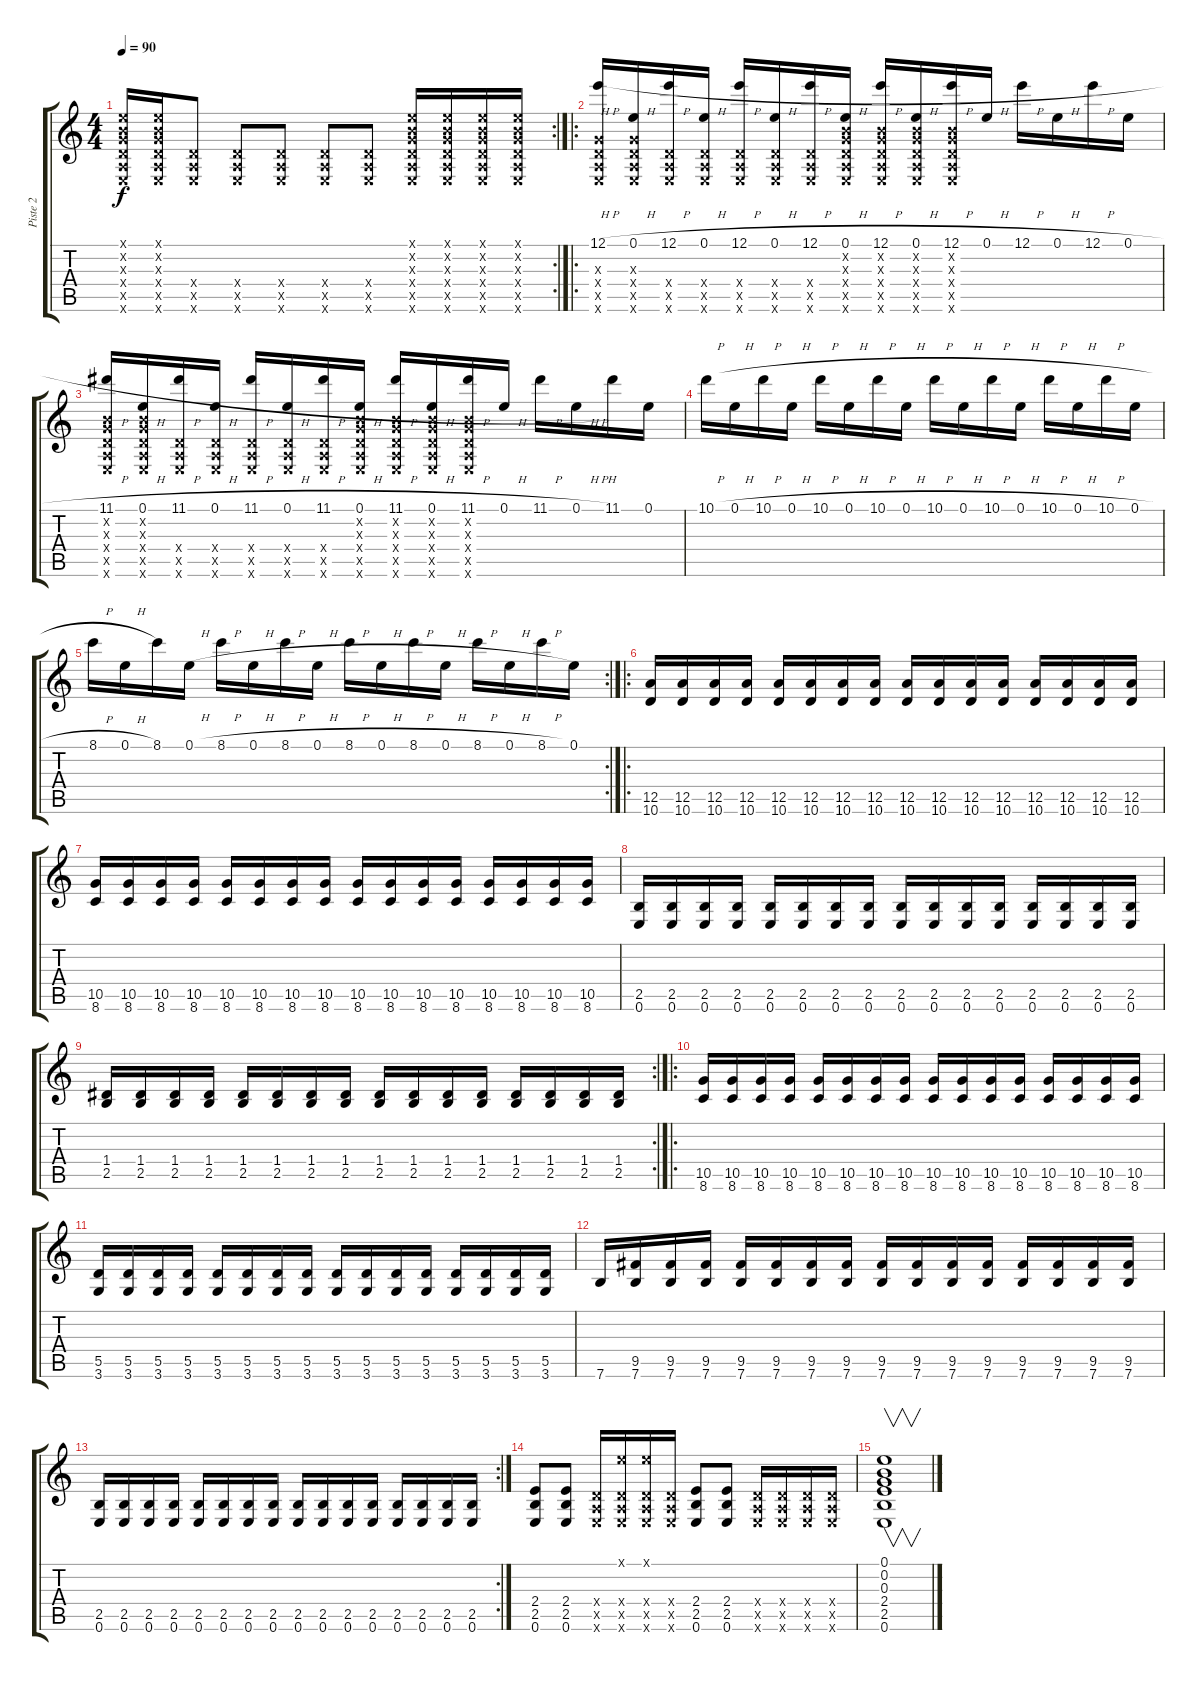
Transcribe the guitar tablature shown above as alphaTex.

\track ("Piste 2" "Piste 2") {instrument overdrivenguitar}
\staff {score tabs}
\tuning (E4 B3 G3 D3 A2 E2) {hide}
\rc 2
\ts (4 4)
\tempo 90
\clef g2
\ks c
(0.1{x} 0.2{x} 0.3{x} 0.4{x} 0.5{x} 0.6{x}).16{dy f} (0.1{x} 0.2{x} 0.3{x} 0.4{x} 0.5{x} 0.6{x}).16 (0.4{x} 0.5{x} 0.6{x}).8 (0.4{x} 0.5{x} 0.6{x}).8 (0.4{x} 0.5{x} 0.6{x}).8 (0.4{x} 0.5{x} 0.6{x}).8 (0.4{x} 0.5{x} 0.6{x}).8 (0.1{x} 0.2{x} 0.3{x} 0.4{x} 0.5{x} 0.6{x}).16 (0.1{x} 0.2{x} 0.3{x} 0.4{x} 0.5{x} 0.6{x}).16 (0.1{x} 0.2{x} 0.3{x} 0.4{x} 0.5{x} 0.6{x}).16 (0.1{x} 0.2{x} 0.3{x} 0.4{x} 0.5{x} 0.6{x}).16 |
\ro
(12.1{h} 0.3{x} 0.4{x} 0.5{x} 0.6{x}).16 (0.1{h} 0.3{x} 0.4{x} 0.5{x} 0.6{x}).16 (12.1{h} 0.4{x} 0.5{x} 0.6{x}).16 (0.1{h} 0.4{x} 0.5{x} 0.6{x}).16 (12.1{h} 0.4{x} 0.5{x} 0.6{x}).16 (0.1{h} 0.4{x} 0.5{x} 0.6{x}).16 (12.1{h} 0.4{x} 0.5{x} 0.6{x}).16 (0.1{h} 0.2{x} 0.3{x} 0.4{x} 0.5{x} 0.6{x}).16 (12.1{h} 0.2{x} 0.3{x} 0.4{x} 0.5{x} 0.6{x}).16 (0.1{h} 0.2{x} 0.3{x} 0.4{x} 0.5{x} 0.6{x}).16 (12.1{h} 0.2{x} 0.3{x} 0.4{x} 0.5{x} 0.6{x}).16 0.1{h}.16 12.1{h}.16 0.1{h}.16 12.1{h}.16 0.1{h}.16 |
(11.1{h} 0.2{x} 0.3{x} 0.4{x} 0.5{x} 0.6{x}).16 (0.1{h} 0.2{x} 0.3{x} 0.4{x} 0.5{x} 0.6{x}).16 (11.1{h} 0.4{x} 0.5{x} 0.6{x}).16 (0.1{h} 0.4{x} 0.5{x} 0.6{x}).16 (11.1{h} 0.4{x} 0.5{x} 0.6{x}).16 (0.1{h} 0.4{x} 0.5{x} 0.6{x}).16 (11.1{h} 0.4{x} 0.5{x} 0.6{x}).16 (0.1{h} 0.2{x} 0.3{x} 0.4{x} 0.5{x} 0.6{x}).16 (11.1{h} 0.2{x} 0.3{x} 0.4{x} 0.5{x} 0.6{x}).16 (0.1{h} 0.2{x} 0.3{x} 0.4{x} 0.5{x} 0.6{x}).16 (11.1{h} 0.2{x} 0.3{x} 0.4{x} 0.5{x} 0.6{x}).16 0.1{h}.16 11.1{h}.16 0.1{h}.16 11.1.16 0.1.16 |
10.1{h}.16 0.1{h}.16 10.1{h}.16 0.1{h}.16 10.1{h}.16 0.1{h}.16 10.1{h}.16 0.1{h}.16 10.1{h}.16 0.1{h}.16 10.1{h}.16 0.1{h}.16 10.1{h}.16 0.1{h}.16 10.1{h}.16 0.1{h}.16 |
\rc 2
8.1{h}.16 0.1{h}.16 8.1.16 0.1{h}.16 8.1{h}.16 0.1{h}.16 8.1{h}.16 0.1{h}.16 8.1{h}.16 0.1{h}.16 8.1{h}.16 0.1{h}.16 8.1{h}.16 0.1{h}.16 8.1{h}.16 0.1.16 |
\ro
(12.5 10.6).16 (12.5 10.6).16 (12.5 10.6).16 (12.5 10.6).16 (12.5 10.6).16 (12.5 10.6).16 (12.5 10.6).16 (12.5 10.6).16 (12.5 10.6).16 (12.5 10.6).16 (12.5 10.6).16 (12.5 10.6).16 (12.5 10.6).16 (12.5 10.6).16 (12.5 10.6).16 (12.5 10.6).16 |
(10.5 8.6).16 (10.5 8.6).16 (10.5 8.6).16 (10.5 8.6).16 (10.5 8.6).16 (10.5 8.6).16 (10.5 8.6).16 (10.5 8.6).16 (10.5 8.6).16 (10.5 8.6).16 (10.5 8.6).16 (10.5 8.6).16 (10.5 8.6).16 (10.5 8.6).16 (10.5 8.6).16 (10.5 8.6).16 |
(2.5 0.6).16 (2.5 0.6).16 (2.5 0.6).16 (2.5 0.6).16 (2.5 0.6).16 (2.5 0.6).16 (2.5 0.6).16 (2.5 0.6).16 (2.5 0.6).16 (2.5 0.6).16 (2.5 0.6).16 (2.5 0.6).16 (2.5 0.6).16 (2.5 0.6).16 (2.5 0.6).16 (2.5 0.6).16 |
\rc 2
(1.4 2.5).16 (1.4 2.5).16 (1.4 2.5).16 (1.4 2.5).16 (1.4 2.5).16 (1.4 2.5).16 (1.4 2.5).16 (1.4 2.5).16 (1.4 2.5).16 (1.4 2.5).16 (1.4 2.5).16 (1.4 2.5).16 (1.4 2.5).16 (1.4 2.5).16 (1.4 2.5).16 (1.4 2.5).16 |
\ro
(10.5 8.6).16 (10.5 8.6).16 (10.5 8.6).16 (10.5 8.6).16 (10.5 8.6).16 (10.5 8.6).16 (10.5 8.6).16 (10.5 8.6).16 (10.5 8.6).16 (10.5 8.6).16 (10.5 8.6).16 (10.5 8.6).16 (10.5 8.6).16 (10.5 8.6).16 (10.5 8.6).16 (10.5 8.6).16 |
(5.5 3.6).16 (5.5 3.6).16 (5.5 3.6).16 (5.5 3.6).16 (5.5 3.6).16 (5.5 3.6).16 (5.5 3.6).16 (5.5 3.6).16 (5.5 3.6).16 (5.5 3.6).16 (5.5 3.6).16 (5.5 3.6).16 (5.5 3.6).16 (5.5 3.6).16 (5.5 3.6).16 (5.5 3.6).16 |
7.6.16 (9.5 7.6).16 (9.5 7.6).16 (9.5 7.6).16 (9.5 7.6).16 (9.5 7.6).16 (9.5 7.6).16 (9.5 7.6).16 (9.5 7.6).16 (9.5 7.6).16 (9.5 7.6).16 (9.5 7.6).16 (9.5 7.6).16 (9.5 7.6).16 (9.5 7.6).16 (9.5 7.6).16 |
\rc 2
(2.5 0.6).16 (2.5 0.6).16 (2.5 0.6).16 (2.5 0.6).16 (2.5 0.6).16 (2.5 0.6).16 (2.5 0.6).16 (2.5 0.6).16 (2.5 0.6).16 (2.5 0.6).16 (2.5 0.6).16 (2.5 0.6).16 (2.5 0.6).16 (2.5 0.6).16 (2.5 0.6).16 (2.5 0.6).16 |
(2.4 2.5 0.6).8 (2.4 2.5 0.6).8 (0.4{x} 0.5{x} 0.6{x}).16 (0.1{x} 0.4{x} 0.5{x} 0.6{x}).16 (0.1{x} 0.4{x} 0.5{x} 0.6{x}).16 (0.4{x} 0.5{x} 0.6{x}).16 (2.4 2.5 0.6).8 (2.4 2.5 0.6).8 (0.4{x} 0.5{x} 0.6{x}).16 (0.4{x} 0.5{x} 0.6{x}).16 (0.4{x} 0.5{x} 0.6{x}).16 (0.4{x} 0.5{x} 0.6{x}).16 |
(0.1 0.2 0.3 2.4 2.5 0.6).1{v}
